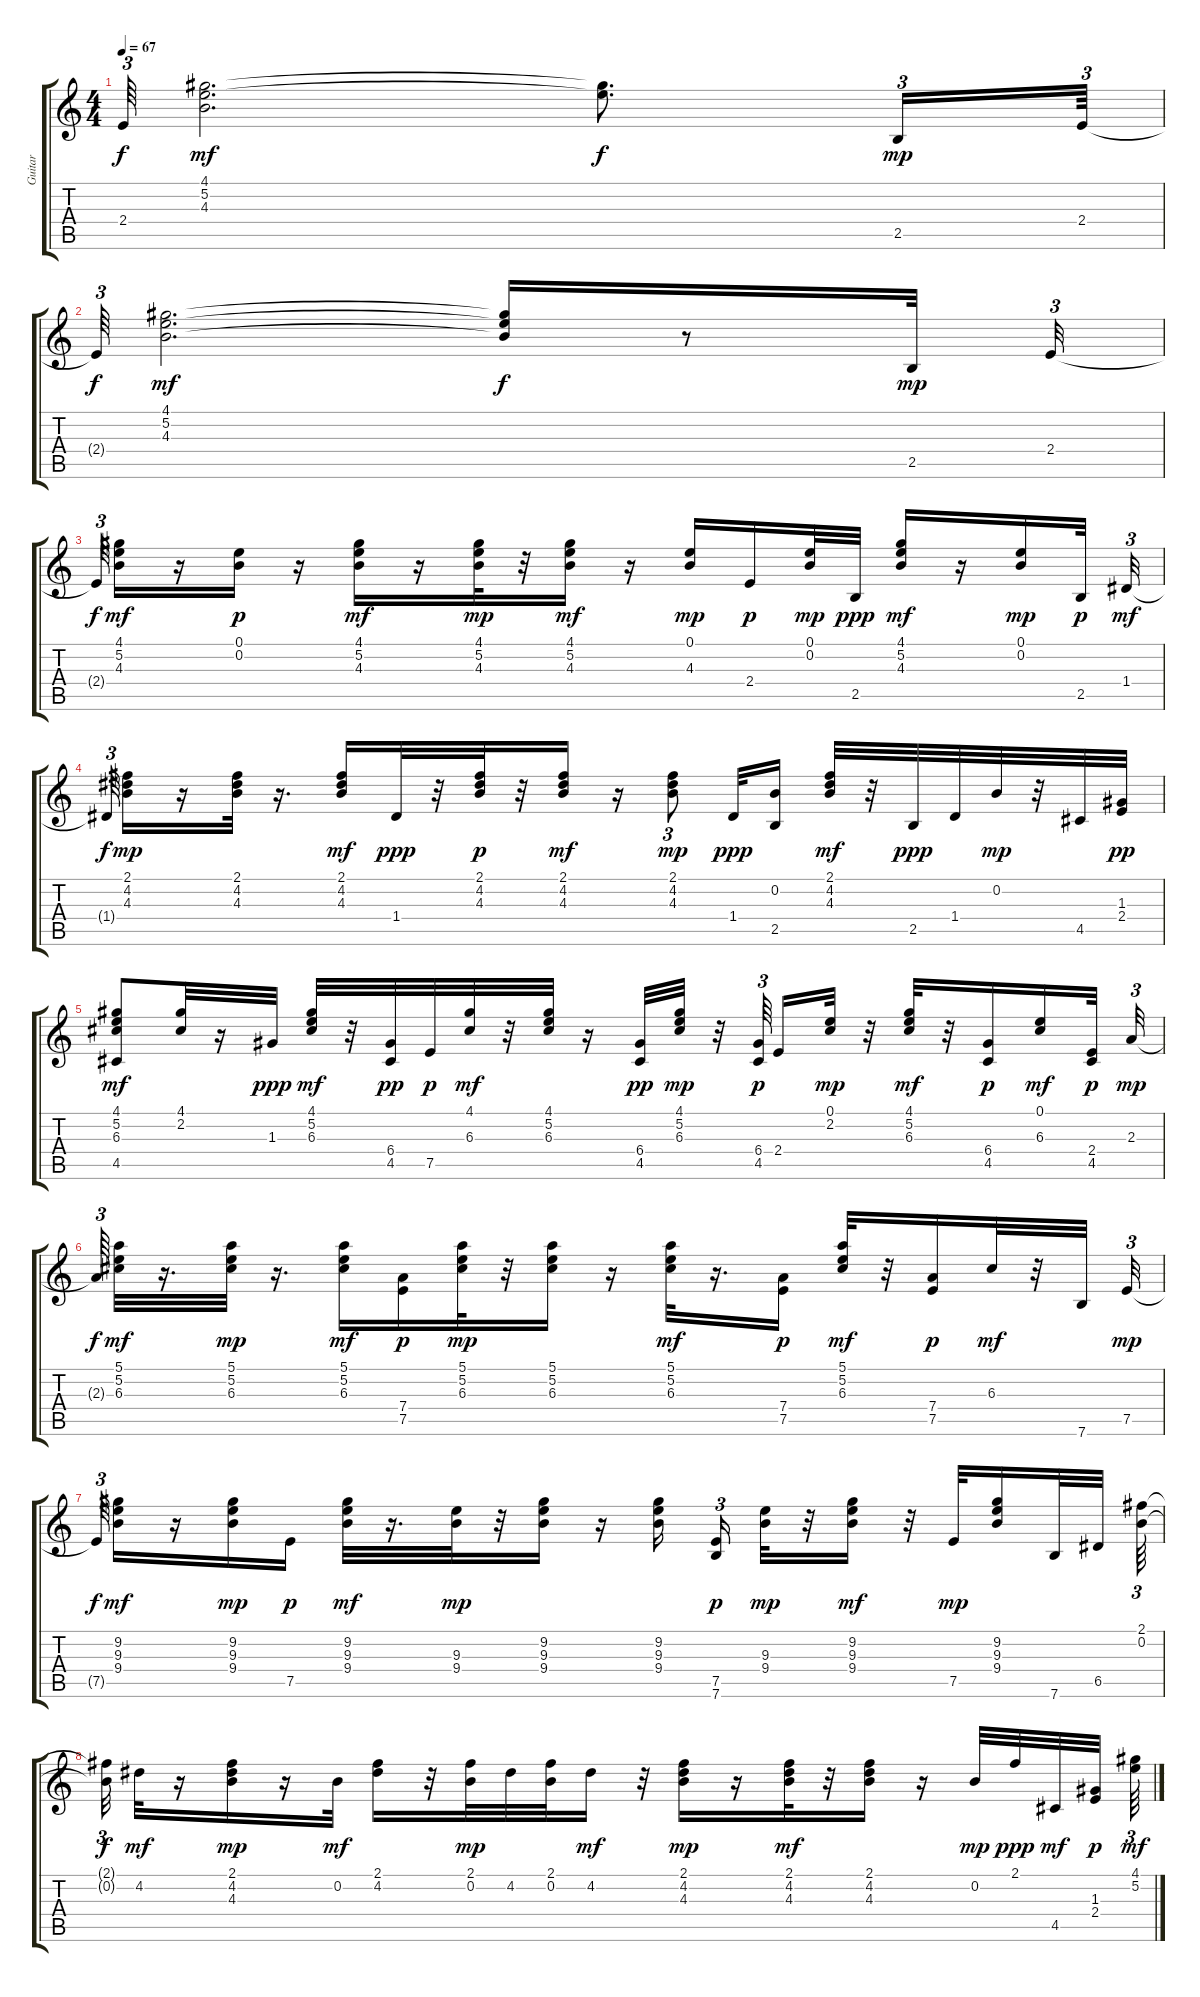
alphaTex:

\track ("Guitar" "Guitar") {instrument acousticguitarsteel}
\staff {score tabs}
\tuning (E4 B3 G3 D3 A2 E2) {hide}
\ts (4 4)
\tempo 67
\clef g2
\ks c
2.4{t}.64{tu (3 2) dy f} (4.1 5.2 4.3).2{d dy mf} (4.1{t} 5.2{t}).8{d dy f} 2.5.16{tu (3 2) dy mp} 2.4.64{tu (3 2)} |
2.4{t}.64{tu (3 2) dy f} (4.1 5.2 4.3).2{d dy mf} (4.1{t} 5.2{t} 4.3{t}).16{dy f} r.8 2.5.32{dy mp} 2.4.32{tu (3 2)} |
2.4{t}.64{tu (3 2) dy f} (4.1 5.2 4.3).16{dy mf} r.16 (0.1 0.2).16{dy p} r.16 (4.1 5.2 4.3).16{dy mf} r.16 (4.1 5.2 4.3).32{dy mp} r.32 (4.1 5.2 4.3).16{dy mf} r.16 (0.1 4.3).16{dy mp} 2.4.16{dy p} (0.1 0.2).32{dy mp} 2.5.32{dy ppp} (4.1 5.2 4.3).16{dy mf} r.16 (0.1 0.2).16{dy mp} 2.5.32{dy p} 1.4.32{tu (3 2) dy mf} |
1.4{t}.64{tu (3 2) dy f} (2.1 4.2 4.3).16{dy mp} r.16 (2.1 4.2 4.3).32 r.16{d} (2.1 4.2 4.3).16{dy mf} 1.4.32{dy ppp} r.32 (2.1 4.2 4.3).32{dy p} r.32 (2.1 4.2 4.3).16{dy mf} r.16 (2.1 4.2 4.3).8{tu (3 2) dy mp} 1.4.32{dy ppp} (0.2 2.5).16 (2.1 4.2 4.3).32{dy mf} r.32 2.5.32{dy ppp} 1.4.32 0.2.32{dy mp} r.32 4.5.32 (1.3 2.4).32{dy pp} |
(4.1 5.2 6.3 4.5).8{dy mf} (4.1 2.2).32 r.16 1.3.32{dy ppp} (4.1 5.2 6.3).32{dy mf} r.32 (6.4 4.5).32{dy pp} 7.5.32{dy p} (4.1 6.3).32{dy mf} r.32 (4.1 5.2 6.3).32 r.16 (6.4 4.5).32{dy pp} (4.1 5.2 6.3).32{dy mp} r.32 (6.4 4.5).64{tu (3 2) dy p beam splitsecondary} 2.4.16 (0.1 2.2).32{dy mp} r.32 (4.1 5.2 6.3).32{dy mf} r.32 (6.4 4.5).16{dy p} (0.1 6.3).16{dy mf} (2.4 4.5).32{dy p} 2.3.32{tu (3 2) dy mp} |
2.3{t}.64{tu (3 2) dy f} (5.1 5.2 6.3).32{dy mf} r.16{d} (5.1 5.2 6.3).32{dy mp} r.16{d} (5.1 5.2 6.3).16{dy mf} (7.4 7.5).16{dy p} (5.1 5.2 6.3).32{dy mp} r.32 (5.1 5.2 6.3).16 r.16 (5.1 5.2 6.3).32{dy mf} r.16{d} (7.4 7.5).16{dy p} (5.1 5.2 6.3).32{dy mf} r.32 (7.4 7.5).16{dy p} 6.3.32{dy mf} r.32 7.6.32 7.5.32{tu (3 2) dy mp} |
7.5{t}.64{tu (3 2) dy f} (9.2 9.3 9.4).16{dy mf} r.16 (9.2 9.3 9.4).16{dy mp} 7.5.16{dy p} (9.2 9.3 9.4).32{dy mf} r.16{d} (9.3 9.4).32{dy mp} r.32 (9.2 9.3 9.4).16 r.16 (9.2 9.3 9.4).16{beam splitsecondary} (7.5 7.6).16{tu (3 2) dy p} (9.3 9.4).32{dy mp} r.32 (9.2 9.3 9.4).16{dy mf} r.32 7.5.32{dy mp} (9.2 9.3 9.4).16 7.6.32 6.5.32{beam splitsecondary} (2.1 0.2).64{tu (3 2)} |
(2.1{t} 0.2{t}).32{tu (3 2) dy f} 4.2.32{dy mf} r.16 (2.1 4.2 4.3).16{dy mp} r.16 0.2.32{dy mf} (2.1 4.2).16 r.32 (2.1 0.2).32{dy mp} 4.2.32 (2.1 0.2).32 4.2.16{dy mf} r.32 (2.1 4.2 4.3).16{dy mp} r.16 (2.1 4.2 4.3).32{dy mf} r.32 (2.1 4.2 4.3).16 r.16 0.2.32{dy mp} 2.1.32{dy ppp} 4.5.32{dy mf} (1.3 2.4).32{dy p beam splitsecondary} (4.1 5.2).64{tu (3 2) dy mf}
